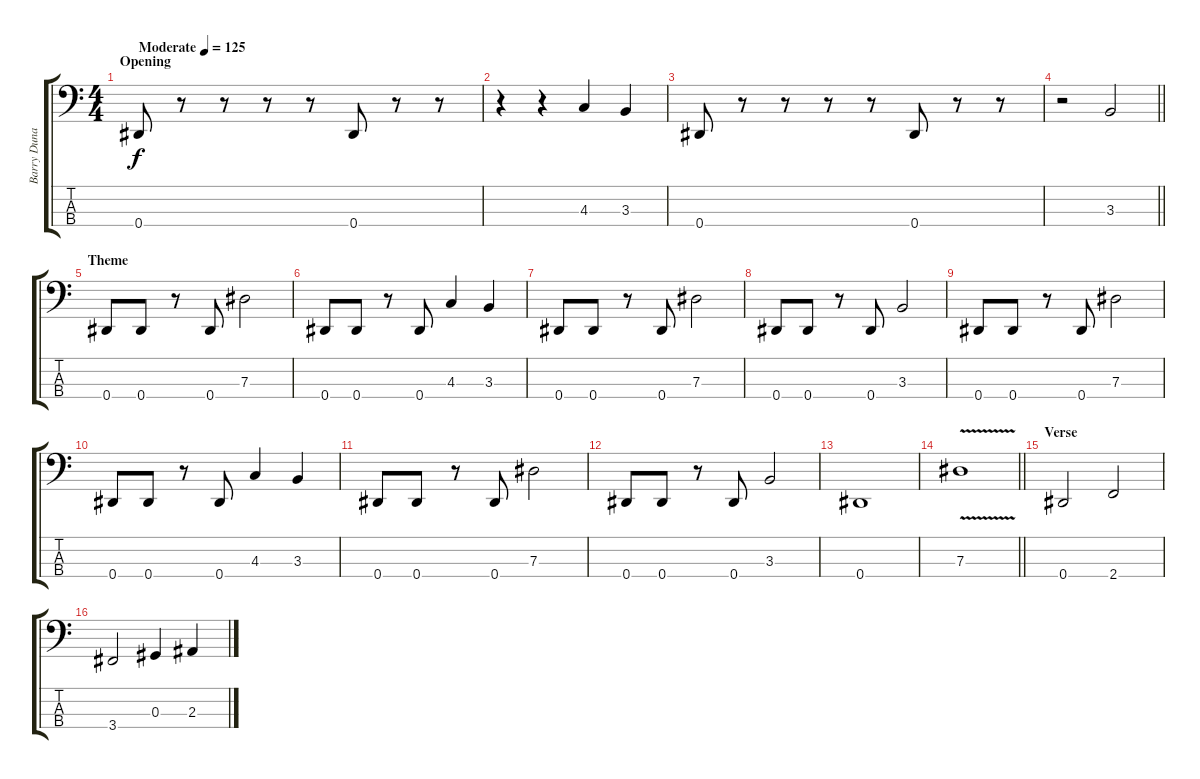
\track ("Barry Dunaway" "Barry Duna") {instrument electricbassfinger}
\staff {score tabs}
\tuning (Gb2 Db2 Ab1 Eb1) {hide}
\ts (4 4)
\section ("" "Opening")
\tempo (125 "Moderate")
\clef f4
\ks c
0.4.8{dy f instrument electricbassfinger} r.8 r.8 r.8 r.8 0.4.8 r.8 r.8 |
r.4 r.4 4.3.4 3.3.4 |
0.4.8 r.8 r.8 r.8 r.8 0.4.8 r.8 r.8 |
\barLineRight lightlight
r.2 3.3.2 |
\section ("" "Theme")
0.4.8 0.4.8 r.8 0.4.8 7.3.2 |
0.4.8 0.4.8 r.8 0.4.8 4.3.4 3.3.4 |
0.4.8 0.4.8 r.8 0.4.8 7.3.2 |
0.4.8 0.4.8 r.8 0.4.8 3.3.2 |
0.4.8 0.4.8 r.8 0.4.8 7.3.2 |
0.4.8 0.4.8 r.8 0.4.8 4.3.4 3.3.4 |
0.4.8 0.4.8 r.8 0.4.8 7.3.2 |
0.4.8 0.4.8 r.8 0.4.8 3.3.2 |
0.4.1 |
\barLineRight lightlight
7.3{v}.1 |
\section ("" "Verse")
0.4.2 2.4.2 |
3.4.2 0.3.4 2.3.4
